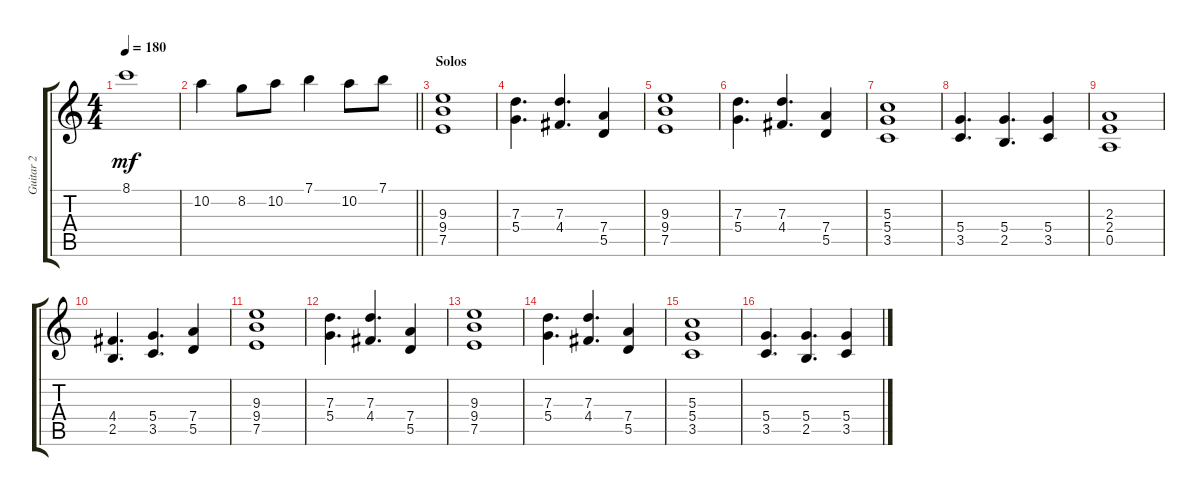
\track ("Guitar 2" "Guitar 2") {instrument electricguitarclean}
\staff {score tabs}
\tuning (E4 B3 G3 D3 A2 E2) {hide}
\ts (4 4)
\tempo 180
\clef g2
\ks c
8.1.1{dy mf} |
\barLineRight lightlight
10.2.4 8.2.8 10.2.8 7.1.4 10.2.8 7.1.8 |
\section ("" "Solos")
(9.3 9.4 7.5).1 |
(7.3 5.4).4{d} (7.3 4.4).4{d} (7.4 5.5).4 |
(9.3 9.4 7.5).1 |
(7.3 5.4).4{d} (7.3 4.4).4{d} (7.4 5.5).4 |
(5.3 5.4 3.5).1 |
(5.4 3.5).4{d} (5.4 2.5).4{d} (5.4 3.5).4 |
(2.3 2.4 0.5).1 |
(4.4 2.5).4{d} (5.4 3.5).4{d} (7.4 5.5).4 |
(9.3 9.4 7.5).1 |
(7.3 5.4).4{d} (7.3 4.4).4{d} (7.4 5.5).4 |
(9.3 9.4 7.5).1 |
(7.3 5.4).4{d} (7.3 4.4).4{d} (7.4 5.5).4 |
(5.3 5.4 3.5).1 |
(5.4 3.5).4{d} (5.4 2.5).4{d} (5.4 3.5).4
